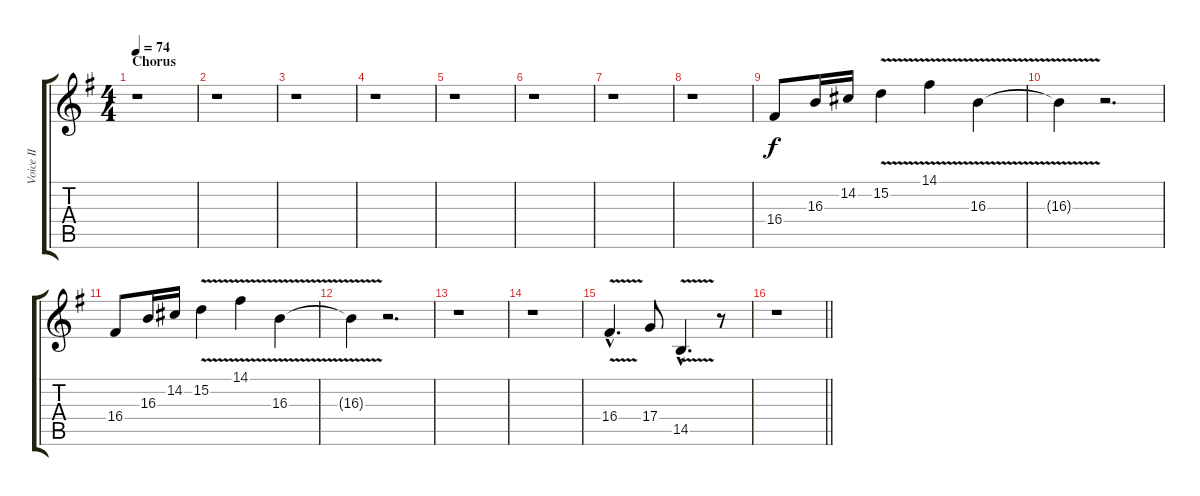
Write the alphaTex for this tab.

\track ("Voice II" "Voice II") {instrument choiraahs}
\staff {score tabs}
\tuning (E4 B3 G3 D3 A2 E2) {hide}
\ts (4 4)
\section ("" "Chorus")
\tempo 74
\clef g2
\ks eminor
r.1{dy f} |
r.1 |
r.1 |
r.1 |
r.1 |
r.1 |
r.1 |
r.1 |
16.4.8 16.3.16 14.2.16 15.2{v}.4 14.1{v}.4 16.3{v}.4 |
16.3{t}.4 r.2{d} |
16.4.8 16.3.16 14.2.16 15.2{v}.4 14.1{v}.4 16.3{v}.4 |
16.3{t}.4 r.2{d} |
r.1 |
r.1 |
16.4{v hac}.4{d} 17.4.8 14.5{v hac}.4{d} r.8 |
\barLineRight lightlight
r.1
